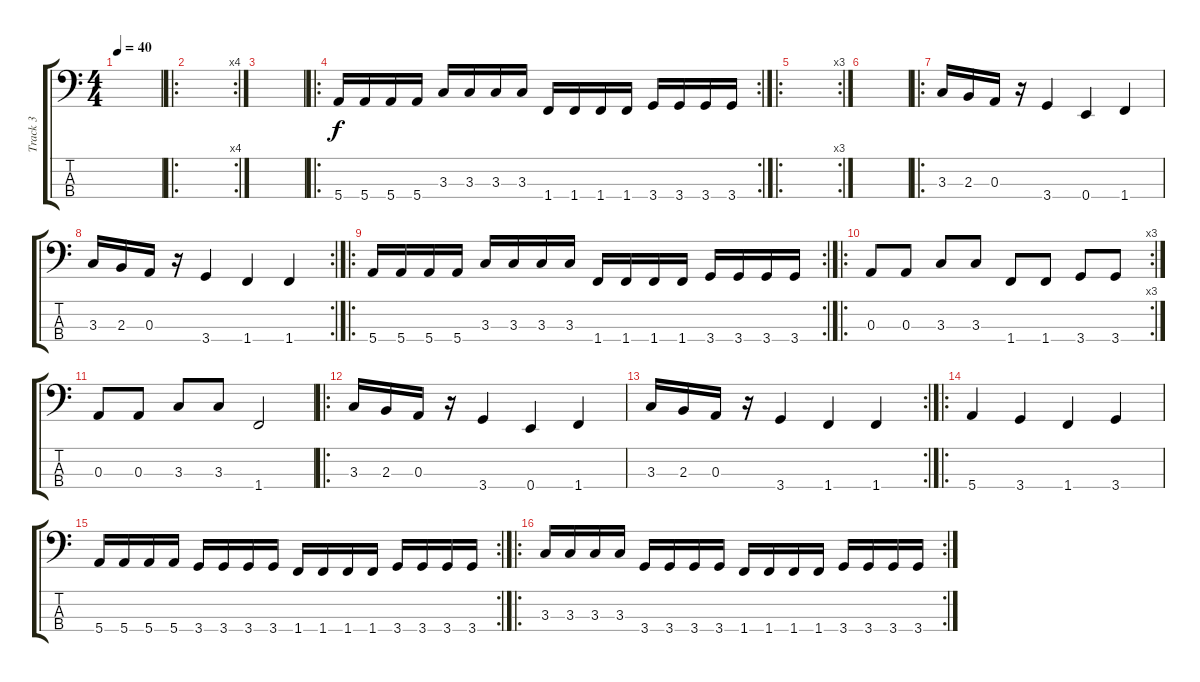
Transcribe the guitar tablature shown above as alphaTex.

\track ("Track 3" "Track 3") {instrument electricbasspick}
\staff {score tabs}
\tuning (G2 D2 A1 E1) {hide}
\ts (4 4)
\tempo 40
\clef f4
\ks c
|
\ro
\rc 4
|
|
\ro
\rc 2
5.4.16 5.4.16 5.4.16 5.4.16 3.3.16 3.3.16 3.3.16 3.3.16 1.4.16 1.4.16 1.4.16 1.4.16 3.4.16 3.4.16 3.4.16 3.4.16 |
\ro
\rc 3
|
|
\ro
3.3.16 2.3.16 0.3.16 r.16 3.4.4 0.4.4 1.4.4 |
\rc 2
3.3.16 2.3.16 0.3.16 r.16 3.4.4 1.4.4 1.4.4 |
\ro
\rc 2
5.4.16 5.4.16 5.4.16 5.4.16 3.3.16 3.3.16 3.3.16 3.3.16 1.4.16 1.4.16 1.4.16 1.4.16 3.4.16 3.4.16 3.4.16 3.4.16 |
\ro
\rc 3
0.3.8 0.3.8 3.3.8 3.3.8 1.4.8 1.4.8 3.4.8 3.4.8 |
0.3.8 0.3.8 3.3.8 3.3.8 1.4.2 |
\ro
3.3.16 2.3.16 0.3.16 r.16 3.4.4 0.4.4 1.4.4 |
\rc 2
3.3.16 2.3.16 0.3.16 r.16 3.4.4 1.4.4 1.4.4 |
\ro
5.4.4 3.4.4 1.4.4 3.4.4 |
\rc 2
5.4.16 5.4.16 5.4.16 5.4.16 3.4.16 3.4.16 3.4.16 3.4.16 1.4.16 1.4.16 1.4.16 1.4.16 3.4.16 3.4.16 3.4.16 3.4.16 |
\ro
\rc 2
3.3.16 3.3.16 3.3.16 3.3.16 3.4.16 3.4.16 3.4.16 3.4.16 1.4.16 1.4.16 1.4.16 1.4.16 3.4.16 3.4.16 3.4.16 3.4.16
